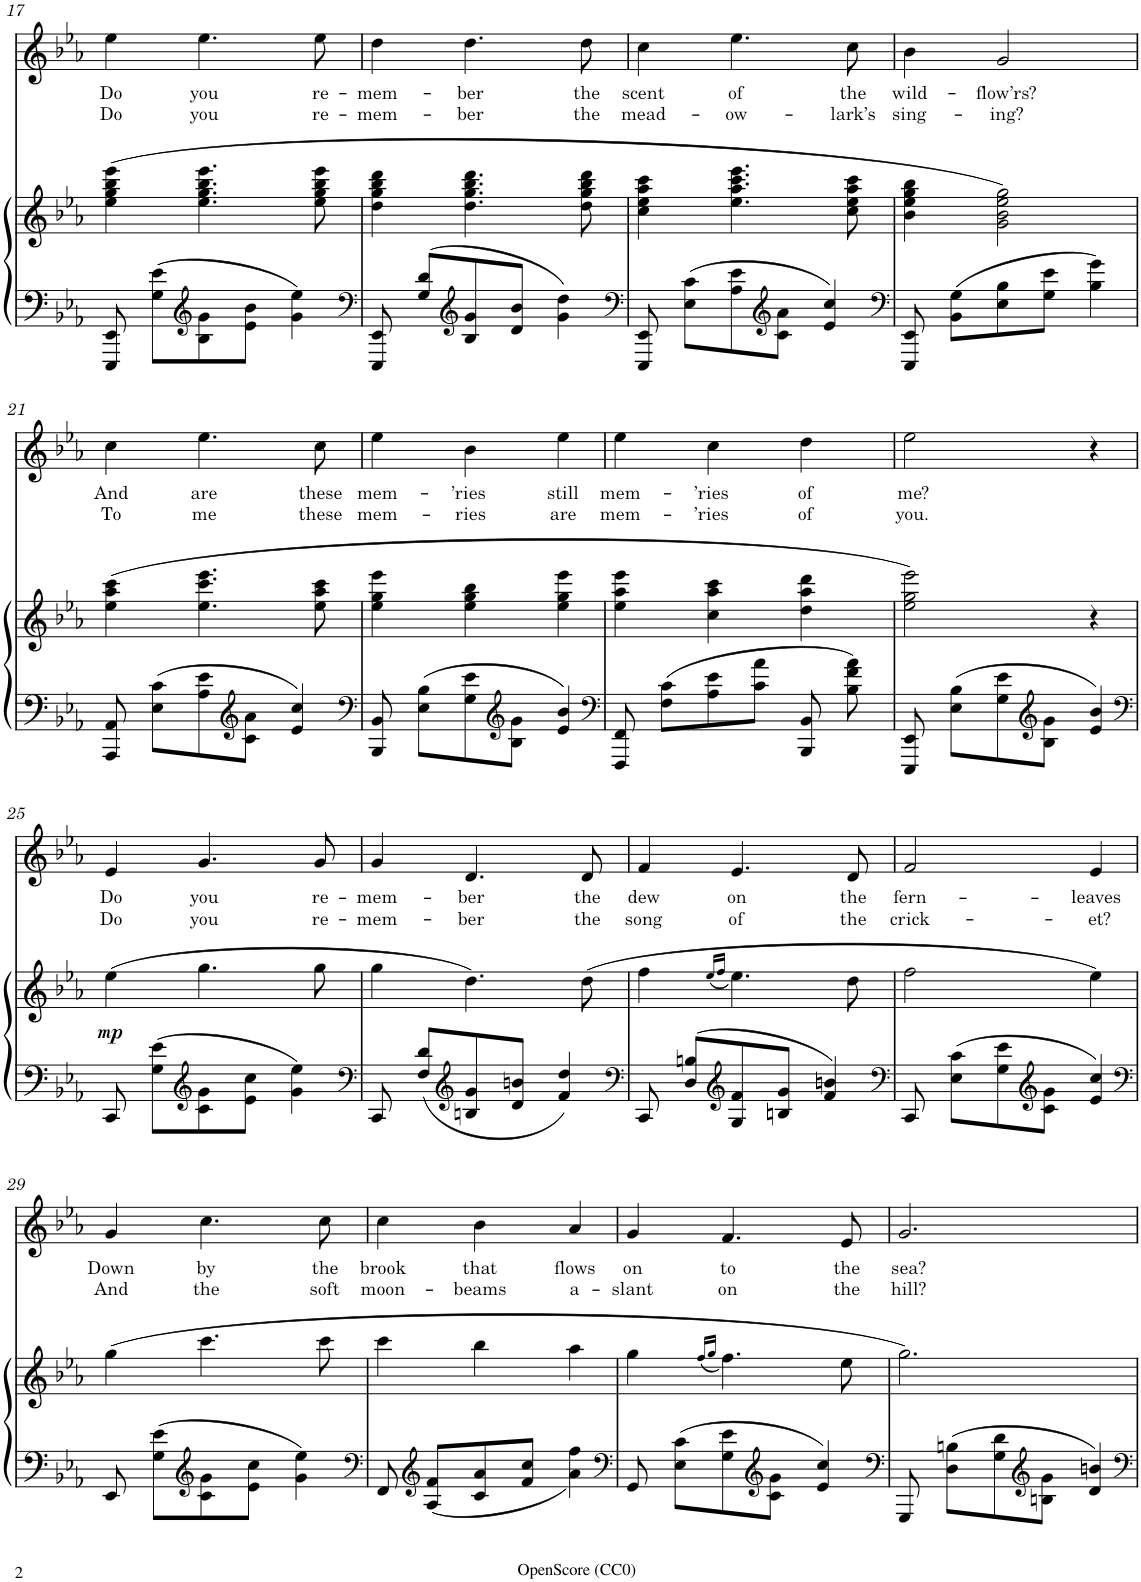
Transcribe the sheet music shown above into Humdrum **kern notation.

**kern	**kern	**dynam	**kern	**text	**text
*part2	*part2	*part2	*part1	*part1	*part1
*staff3	*staff2	*staff2/3	*staff1	*staff1	*staff1
*I"Piano	*	*	*I"Voice	*	*
*I'Pno	*	*	*	*	*
!!LO:PB:g=z
*clefF4	*clefG2	*	*clefG2	*	*
*k[b-e-a-]	*k[b-e-a-]	*	*k[b-e-a-]	*	*
*M3/4	*M3/4	*	*M3/4	*	*
=17	=17	=17	=17	=17	=17
!	!	!	!	!LO:LY:b	!LO:LY:b
8EEE-/ 8EE-/	(4ee-\ 4gg\ 4bb-\ 4eee-\	.	4ee-\	Do	Do
8G\ 8e-\L	.	.	.	.	.
*clefG2	*	*	*	*	*
!	!	!	!	!LO:LY:b	!LO:LY:b
8B-\ 8g\	4.ee-\ 4.gg\ 4.bb-\ 4.eee-\	.	4.ee-\	you	you
8e-\ 8b-\J	.	.	.	.	.
4g\ 4ee-\	.	.	.	.	.
!	!	!	!	!LO:LY:b	!LO:LY:b
.	8ee-\ 8gg\ 8bb-\ 8eee-\	.	8ee-\	re-	re-
=18	=18	=18	=18	=18	=18
*clefF4	*	*	*	*	*
!	!	!	!	!LO:LY:b	!LO:LY:b
8EEE-/ 8EE-/	4dd\ 4gg\ 4bb-\ 4ddd\	.	4dd\	-mem-	-mem-
8G/ 8d/L	.	.	.	.	.
*clefG2	*	*	*	*	*
!	!	!	!	!LO:LY:b	!LO:LY:b
8B-/ 8g/	4.dd\ 4.gg\ 4.bb-\ 4.ddd\	.	4.dd\	-ber	-ber
8d/ 8b-/J	.	.	.	.	.
4g\ 4dd\	.	.	.	.	.
!	!	!	!	!LO:LY:b	!LO:LY:b
.	8dd\ 8gg\ 8bb-\ 8ddd\	.	8dd\	the	the
=19	=19	=19	=19	=19	=19
*clefF4	*	*	*	*	*
!	!	!	!	!LO:LY:b	!LO:LY:b
8EEE-/ 8EE-/	4cc\ 4ee-\ 4aa-\ 4ccc\	.	4cc\	scent	mead-
8E-\ 8c\L	.	.	.	.	.
!	!	!	!	!LO:LY:b	!LO:LY:b
8A-\ 8e-\	4.ee-\ 4.aa-\ 4.ccc\ 4.eee-\	.	4.ee-\	of	-ow-
*clefG2	*	*	*	*	*
8c\ 8a-\J	.	.	.	.	.
4e-/ 4cc/	.	.	.	.	.
!	!	!	!	!LO:LY:b	!LO:LY:b
.	8cc\ 8ee-\ 8aa-\ 8ccc\	.	8cc\	the	-lark’s
=20	=20	=20	=20	=20	=20
*clefF4	*	*	*	*	*
!	!	!	!	!LO:LY:b	!LO:LY:b
8EEE-/ 8EE-/	4b-\ 4ee-\ 4gg\ 4bb-\	.	4b-\	wild-	sing-
8BB-\ 8G\L	.	.	.	.	.
!	!	!	!	!LO:LY:b	!LO:LY:b
8E-\ 8B-\	2g\ 2b-\ 2ee-\ 2gg\)	.	2g/	-flow’rs?	-ing?
8G\ 8e-\J	.	.	.	.	.
4B-\ 4g\	.	.	.	.	.
!!LO:LB:g=z
=21	=21	=21	=21	=21	=21
!	!	!	!	!LO:LY:b	!LO:LY:b
8AAA-/ 8AA-/	(4ee-\ 4aa-\ 4ccc\	.	4cc\	And	To
8E-\ 8c\L	.	.	.	.	.
!	!	!	!	!LO:LY:b	!LO:LY:b
8A-\ 8e-\	4.ee-\ 4.ccc\ 4.eee-\	.	4.ee-\	are	me
*clefG2	*	*	*	*	*
8c\ 8a-\J	.	.	.	.	.
4e-/ 4cc/	.	.	.	.	.
!	!	!	!	!LO:LY:b	!LO:LY:b
.	8ee-\ 8aa-\ 8ccc\	.	8cc\	these	these
=22	=22	=22	=22	=22	=22
*clefF4	*	*	*	*	*
!	!	!	!	!LO:LY:b	!LO:LY:b
8BBB-/ 8BB-/	4ee-\ 4gg\ 4eee-\	.	4ee-\	mem-	mem-
8E-\ 8B-\L	.	.	.	.	.
!	!	!	!	!LO:LY:b	!LO:LY:b
8G\ 8e-\	4ee-\ 4gg\ 4bb-\	.	4b-\	-’ries	-ries
*clefG2	*	*	*	*	*
8B-\ 8g\J	.	.	.	.	.
!	!	!	!	!LO:LY:b	!LO:LY:b
4e-/ 4b-/	4ee-\ 4gg\ 4eee-\	.	4ee-\	still	are
=23	=23	=23	=23	=23	=23
*clefF4	*	*	*	*	*
!	!	!	!	!LO:LY:b	!LO:LY:b
8FFF/ 8FF/	4ee-\ 4aa-\ 4eee-\	.	4ee-\	mem-	mem-
8F\ 8c\L	.	.	.	.	.
!	!	!	!	!LO:LY:b	!LO:LY:b
8A-\ 8e-\	4cc\ 4aa-\ 4ccc\	.	4cc\	-’ries	-’ries
8c\ 8a-\J	.	.	.	.	.
!	!	!	!	!LO:LY:b	!LO:LY:b
8BBB-/ 8BB-/	4dd\ 4aa-\ 4ddd\	.	4dd\	of	of
8B-\ 8f\ 8a-\	.	.	.	.	.
=24	=24	=24	=24	=24	=24
!	!	!	!	!LO:LY:b	!LO:LY:b
8EEE-/ 8EE-/	2ee-\ 2gg\ 2eee-\)	.	2ee-\	me?	you.
8E-\ 8B-\L	.	.	.	.	.
8G\ 8e-\	.	.	.	.	.
*clefG2	*	*	*	*	*
8B-\ 8g\J	.	.	.	.	.
4e-/ 4b-/	4r	.	4r	.	.
!!LO:LB:g=z
=25	=25	=25	=25	=25	=25
*clefF4	*	*	*	*	*
!	!	!LO:DY:b	!	!LO:LY:b	!LO:LY:b
8CC/	(4ee-\	mp	4e-/	Do	Do
8G\ 8e-\L	.	.	.	.	.
*clefG2	*	*	*	*	*
!	!	!	!	!LO:LY:b	!LO:LY:b
8c\ 8g\	4.gg\	.	4.g/	you	you
8e-\ 8cc\J	.	.	.	.	.
4g\ 4ee-\	.	.	.	.	.
!	!	!	!	!LO:LY:b	!LO:LY:b
.	8gg\	.	8g/	re-	re-
=26	=26	=26	=26	=26	=26
*clefF4	*	*	*	*	*
!	!	!	!	!LO:LY:b	!LO:LY:b
8CC/	4gg\	.	4g/	-mem-	-mem-
8F/ 8d/L	.	.	.	.	.
*clefG2	*	*	*	*	*
!	!	!	!	!LO:LY:b	!LO:LY:b
8Bn/ 8g/	4.dd\)	.	4.d/	-ber	-ber
8d/ 8bn/J	.	.	.	.	.
4f/ 4dd/	.	.	.	.	.
!	!	!	!	!LO:LY:b	!LO:LY:b
.	(8dd\	.	8d/	the	the
=27	=27	=27	=27	=27	=27
*clefF4	*	*	*	*	*
!	!	!	!	!LO:LY:b	!LO:LY:b
8CC/	4ff\	.	4f/	dew	song
8D/ 8Bn/L	.	.	.	.	.
*clefG2	*	*	*	*	*
.	(16qee-/LL	.	.	.	.
.	16qff/JJ	.	.	.	.
!	!	!	!	!LO:LY:b	!LO:LY:b
8G/ 8f/	4.ee-\)	.	4.e-/	on	of
8Bn/ 8g/J	.	.	.	.	.
4f/ 4bn/	.	.	.	.	.
!	!	!	!	!LO:LY:b	!LO:LY:b
.	8dd\	.	8d/	the	the
=28	=28	=28	=28	=28	=28
*clefF4	*	*	*	*	*
!	!	!	!	!LO:LY:b	!LO:LY:b
8CC/	2ff\	.	2f/	fern-	crick-
8E-\ 8c\L	.	.	.	.	.
8G\ 8e-\	.	.	.	.	.
*clefG2	*	*	*	*	*
8c\ 8g\J	.	.	.	.	.
!	!	!	!	!LO:LY:b	!LO:LY:b
4e-/ 4cc/	4ee-\)	.	4e-/	-leaves	-et?
!!LO:LB:g=z
=29	=29	=29	=29	=29	=29
*clefF4	*	*	*	*	*
!	!	!	!	!LO:LY:b	!LO:LY:b
8EE-/	(4gg\	.	4g/	Down	And
8G\ 8e-\L	.	.	.	.	.
*clefG2	*	*	*	*	*
!	!	!	!	!LO:LY:b	!LO:LY:b
8c\ 8g\	4.ccc\	.	4.cc\	by	the
8e-\ 8cc\J	.	.	.	.	.
4g\ 4ee-\	.	.	.	.	.
!	!	!	!	!LO:LY:b	!LO:LY:b
.	8ccc\	.	8cc\	the	soft
=30	=30	=30	=30	=30	=30
*clefF4	*	*	*	*	*
!	!	!	!	!LO:LY:b	!LO:LY:b
8FF/	4ccc\	.	4cc\	brook	moon-
*clefG2	*	*	*	*	*
8A-/ 8f/L	.	.	.	.	.
!	!	!	!	!LO:LY:b	!LO:LY:b
8c/ 8a-/	4bb-\	.	4b-\	that	-beams
8f/ 8cc/J	.	.	.	.	.
!	!	!	!	!LO:LY:b	!LO:LY:b
4a-\ 4ff\	4aa-\	.	4a-/	flows	a-
=31	=31	=31	=31	=31	=31
*clefF4	*	*	*	*	*
!	!	!	!	!LO:LY:b	!LO:LY:b
8GG/	4gg\	.	4g/	on	-slant
8E-\ 8c\L	.	.	.	.	.
.	(16qff/LL	.	.	.	.
.	16qgg/JJ	.	.	.	.
!	!	!	!	!LO:LY:b	!LO:LY:b
8G\ 8e-\	4.ff\)	.	4.f/	to	on
*clefG2	*	*	*	*	*
8c\ 8g\J	.	.	.	.	.
4e-/ 4cc/	.	.	.	.	.
!	!	!	!	!LO:LY:b	!LO:LY:b
.	8ee-\	.	8e-/	the	the
=32	=32	=32	=32	=32	=32
*clefF4	*	*	*	*	*
!	!	!	!	!LO:LY:b	!LO:LY:b
8GGG/	2.gg\)	.	2.g/	sea?	hill?
8D\ 8Bn\L	.	.	.	.	.
8G\ 8d\	.	.	.	.	.
*clefG2	*	*	*	*	*
8Bn\ 8g\J	.	.	.	.	.
4d/ 4bn/	.	.	.	.	.
=	=	=	=	=	=
*-	*-	*-	*-	*-	*-
